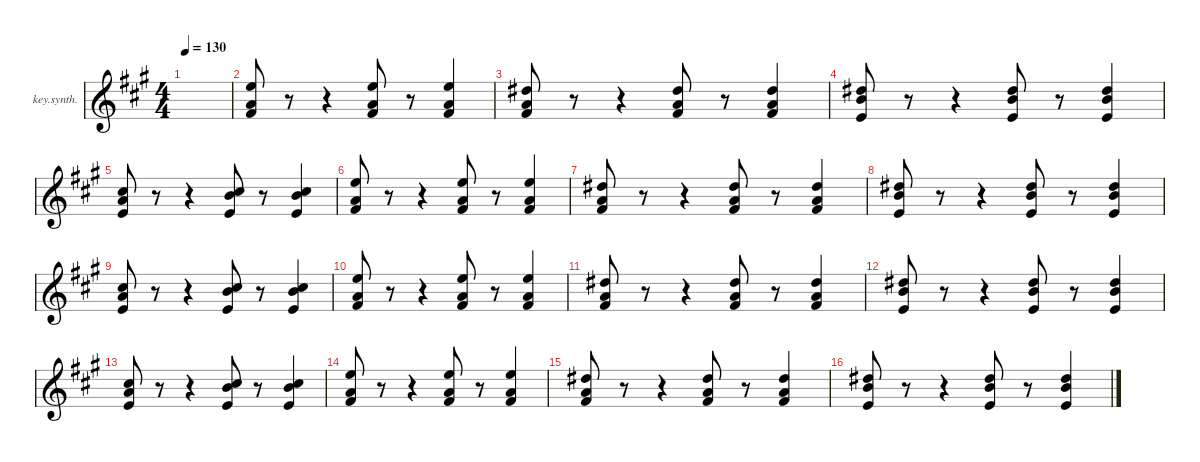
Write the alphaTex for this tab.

\defaultSystemsLayout 4
\hideDynamics
\bracketExtendMode nobrackets
\firstSystemTrackNameOrientation horizontal
\otherSystemsTrackNameOrientation horizontal
\track ("Key Synthesizer" "key.synth.") {instrument electricpiano2}
\staff {score}
\tuning (E4 B3 G3 D3 A2 E2)
\ts (4 4)
\tempo 130
\clef g2
\ks f#minor
|
(2.1{acc #} 10.2{acc forcenatural} 21.3{acc forcenatural}).8{beam Up} r.8{beam Up} r.4{beam Up} (2.1{acc #} 10.2{acc forcenatural} 21.3{acc forcenatural}).8{beam Up} r.8{beam Up} (2.1{acc #} 10.2{acc forcenatural} 21.3{acc forcenatural}).4{beam Up} |
(2.1{acc #} 10.2{acc forcenatural} 20.3{acc #}).8{beam Up} r.8{beam Up} r.4{beam Up} (2.1{acc #} 10.2{acc forcenatural} 20.3{acc #}).8{beam Up} r.8{beam Up} (2.1{acc #} 10.2{acc forcenatural} 20.3{acc #}).4{beam Up} |
(7.1{acc forcenatural} 20.3{acc #} 5.2{acc forcenatural}).8{beam Up} r.8{beam Up} r.4{beam Up} (7.1{acc forcenatural} 20.3{acc #} 14.4{acc forcenatural}).8{beam Up} r.8{beam Up} (7.1{acc forcenatural} 20.3{acc #} 14.4{acc forcenatural}).4{beam Up} |
(0.1{acc forcenatural} 10.2{acc forcenatural} 18.3{acc #}).8{beam Up} r.8{beam Up} r.4{beam Up} (0.1{acc forcenatural} 16.3{acc forcenatural} 14.2{acc #}).8{beam Up} r.8{beam Up} (0.1{acc forcenatural} 16.3{acc forcenatural} 14.2{acc #}).4{beam Up} |
(2.1{acc #} 10.2{acc forcenatural} 21.3{acc forcenatural}).8{beam Up} r.8{beam Up} r.4{beam Up} (2.1{acc #} 10.2{acc forcenatural} 21.3{acc forcenatural}).8{beam Up} r.8{beam Up} (2.1{acc #} 10.2{acc forcenatural} 21.3{acc forcenatural}).4{beam Up} |
(2.1{acc #} 10.2{acc forcenatural} 20.3{acc #}).8{beam Up} r.8{beam Up} r.4{beam Up} (2.1{acc #} 10.2{acc forcenatural} 20.3{acc #}).8{beam Up} r.8{beam Up} (2.1{acc #} 10.2{acc forcenatural} 20.3{acc #}).4{beam Up} |
(7.1{acc forcenatural} 20.3{acc #} 5.2{acc forcenatural}).8{beam Up} r.8{beam Up} r.4{beam Up} (7.1{acc forcenatural} 20.3{acc #} 14.4{acc forcenatural}).8{beam Up} r.8{beam Up} (7.1{acc forcenatural} 20.3{acc #} 14.4{acc forcenatural}).4{beam Up} |
(0.1{acc forcenatural} 10.2{acc forcenatural} 18.3{acc #}).8{beam Up} r.8{beam Up} r.4{beam Up} (0.1{acc forcenatural} 16.3{acc forcenatural} 14.2{acc #}).8{beam Up} r.8{beam Up} (0.1{acc forcenatural} 16.3{acc forcenatural} 14.2{acc #}).4{beam Up} |
(2.1{acc #} 10.2{acc forcenatural} 21.3{acc forcenatural}).8{beam Up} r.8{beam Up} r.4{beam Up} (2.1{acc #} 10.2{acc forcenatural} 21.3{acc forcenatural}).8{beam Up} r.8{beam Up} (2.1{acc #} 10.2{acc forcenatural} 21.3{acc forcenatural}).4{beam Up} |
(2.1{acc #} 10.2{acc forcenatural} 20.3{acc #}).8{beam Up} r.8{beam Up} r.4{beam Up} (2.1{acc #} 10.2{acc forcenatural} 20.3{acc #}).8{beam Up} r.8{beam Up} (2.1{acc #} 10.2{acc forcenatural} 20.3{acc #}).4{beam Up} |
(7.1{acc forcenatural} 20.3{acc #} 5.2{acc forcenatural}).8{beam Up} r.8{beam Up} r.4{beam Up} (7.1{acc forcenatural} 20.3{acc #} 14.4{acc forcenatural}).8{beam Up} r.8{beam Up} (7.1{acc forcenatural} 20.3{acc #} 14.4{acc forcenatural}).4{beam Up} |
(0.1{acc forcenatural} 10.2{acc forcenatural} 18.3{acc #}).8{beam Up} r.8{beam Up} r.4{beam Up} (0.1{acc forcenatural} 16.3{acc forcenatural} 14.2{acc #}).8{beam Up} r.8{beam Up} (0.1{acc forcenatural} 16.3{acc forcenatural} 14.2{acc #}).4{beam Up} |
(2.1{acc #} 10.2{acc forcenatural} 21.3{acc forcenatural}).8{beam Up} r.8{beam Up} r.4{beam Up} (2.1{acc #} 10.2{acc forcenatural} 21.3{acc forcenatural}).8{beam Up} r.8{beam Up} (2.1{acc #} 10.2{acc forcenatural} 21.3{acc forcenatural}).4{beam Up} |
(2.1{acc #} 10.2{acc forcenatural} 20.3{acc #}).8{beam Up} r.8{beam Up} r.4{beam Up} (2.1{acc #} 10.2{acc forcenatural} 20.3{acc #}).8{beam Up} r.8{beam Up} (2.1{acc #} 10.2{acc forcenatural} 20.3{acc #}).4{beam Up} |
(7.1{acc forcenatural} 20.3{acc #} 5.2{acc forcenatural}).8{beam Up} r.8{beam Up} r.4{beam Up} (7.1{acc forcenatural} 20.3{acc #} 14.4{acc forcenatural}).8{beam Up} r.8{beam Up} (7.1{acc forcenatural} 20.3{acc #} 14.4{acc forcenatural}).4{beam Up}
